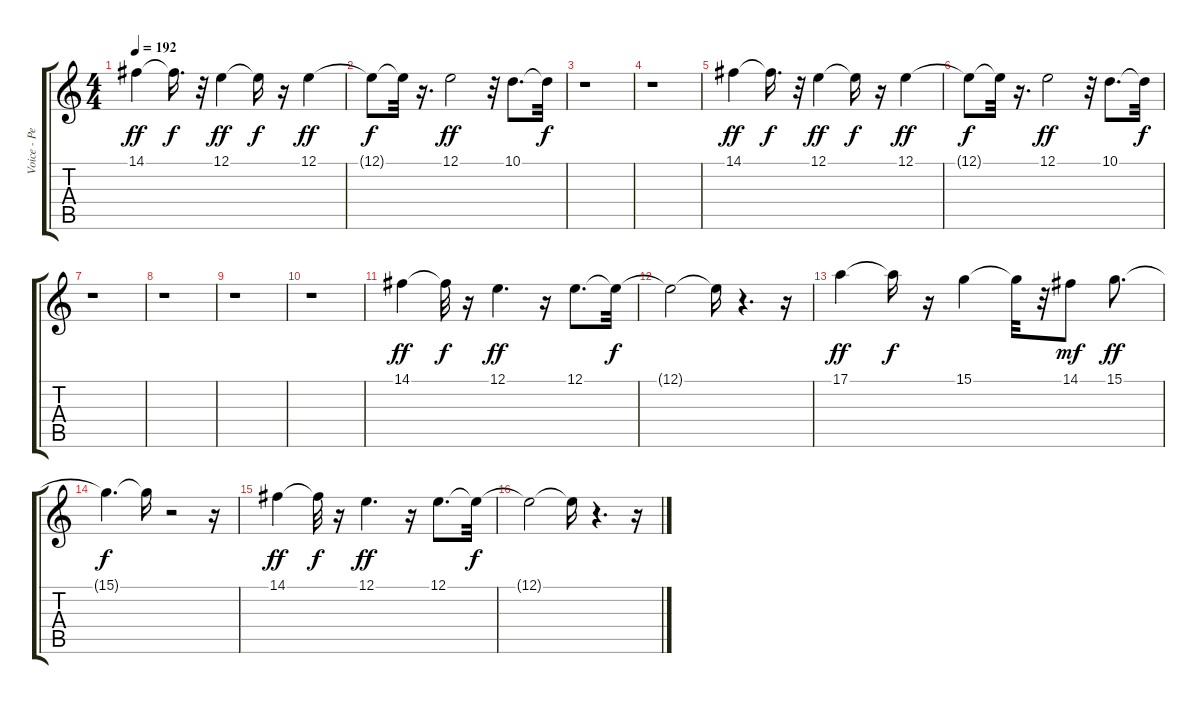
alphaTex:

\track ("Voice - Pedro" "Voice - Pe") {instrument flute}
\staff {score tabs}
\tuning (E4 B3 G3 D3 A2 E2) {hide}
\ts (4 4)
\tempo 192
\clef g2
\ks c
14.1.4{dy ff} 14.1{t}.16{d dy f} r.32 12.1.4{dy ff} 12.1{t}.16{dy f} r.16 12.1.4{dy ff} |
12.1{t}.8{dy f} 12.1{t}.32 r.16{d} 12.1.2{dy ff} r.32 10.1.8{d} 10.1{t}.32{dy f} |
r.1 |
r.1 |
14.1.4{dy ff} 14.1{t}.16{d dy f} r.32 12.1.4{dy ff} 12.1{t}.16{dy f} r.16 12.1.4{dy ff} |
12.1{t}.8{dy f} 12.1{t}.32 r.16{d} 12.1.2{dy ff} r.32 10.1.8{d} 10.1{t}.32{dy f} |
r.1 |
r.1 |
r.1 |
r.1 |
14.1.4{dy ff} 14.1{t}.32{dy f} r.16 12.1.4{d dy ff} r.16 12.1.8{d} 12.1{t}.32{dy f} |
12.1{t}.2 12.1{t}.16 r.4{d} r.16 |
17.1.4{dy ff} 17.1{t}.16{dy f} r.16 15.1.4 15.1{t}.32 r.32 14.1.8{dy mf} 15.1.8{d dy ff} |
15.1{t}.4{d dy f} 15.1{t}.16 r.2 r.16 |
14.1.4{dy ff} 14.1{t}.32{dy f} r.16 12.1.4{d dy ff} r.16 12.1.8{d} 12.1{t}.32{dy f} |
12.1{t}.2 12.1{t}.16 r.4{d} r.16
